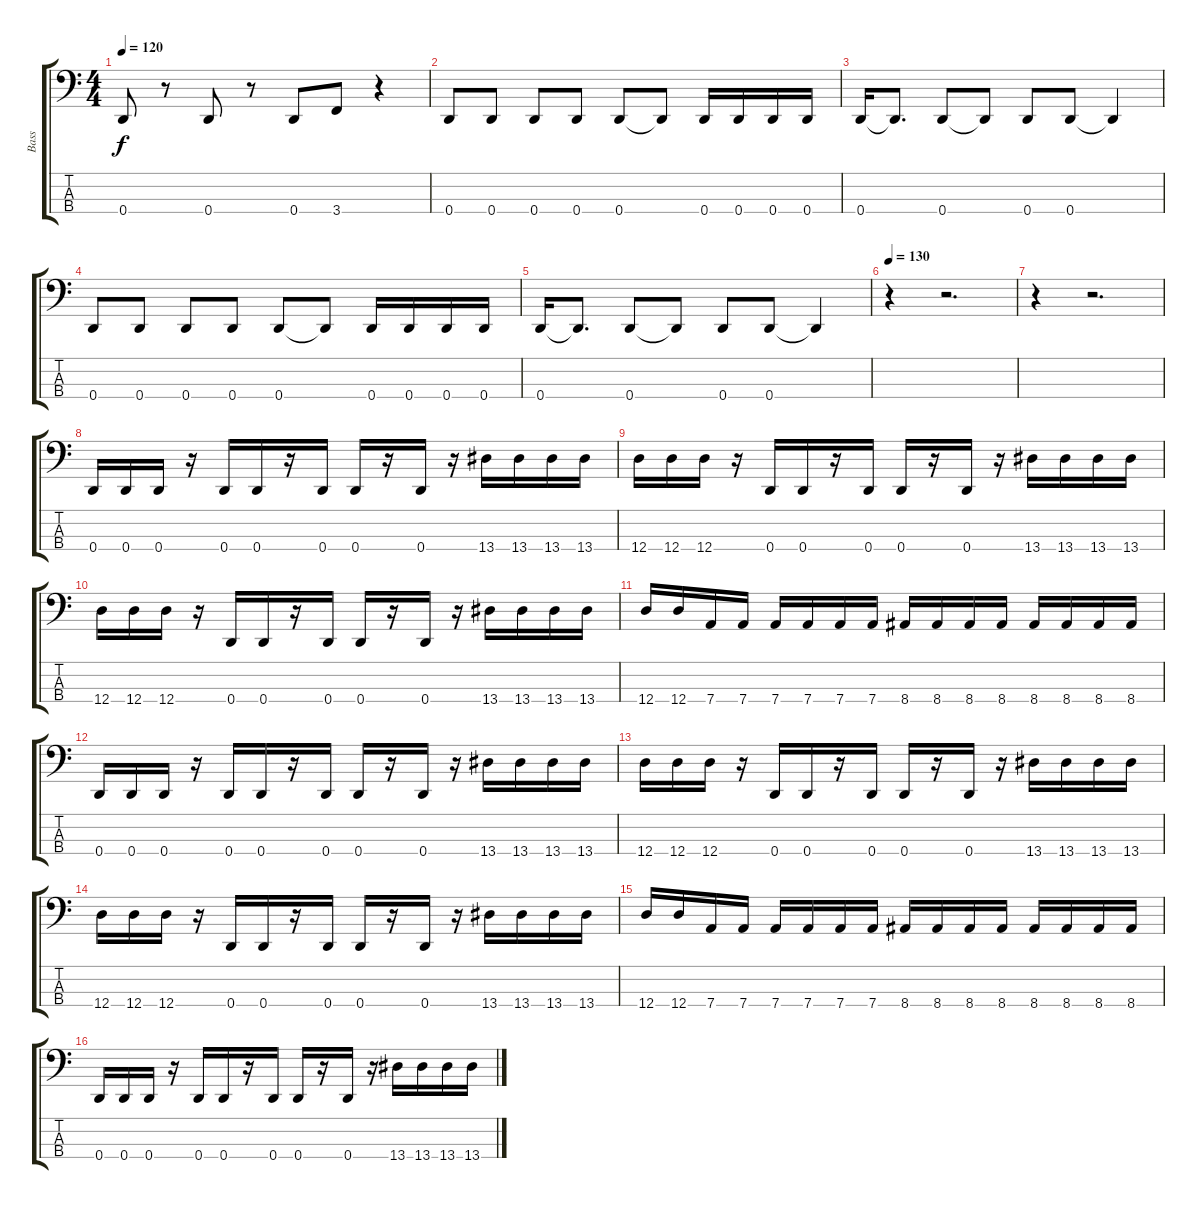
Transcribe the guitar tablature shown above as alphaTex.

\track ("Bass" "Bass") {instrument electricbasspick}
\staff {score tabs}
\tuning (G2 D2 A1 D1) {hide}
\ts (4 4)
\tempo 120
\clef f4
\ks c
0.4.8{dy f} r.8 0.4.8 r.8 0.4.8 3.4.8 r.4 |
0.4.8 0.4.8 0.4.8 0.4.8 0.4.8 0.4{t}.8 0.4.16 0.4.16 0.4.16 0.4.16 |
0.4.16 0.4{t}.8{d} 0.4.8 0.4{t}.8 0.4.8 0.4.8 0.4{t}.4 |
0.4.8 0.4.8 0.4.8 0.4.8 0.4.8 0.4{t}.8 0.4.16 0.4.16 0.4.16 0.4.16 |
0.4.16 0.4{t}.8{d} 0.4.8 0.4{t}.8 0.4.8 0.4.8 0.4{t}.4 |
\tempo 130
r.4 r.2{d} |
r.4 r.2{d} |
0.4.16 0.4.16 0.4.16 r.16 0.4.16 0.4.16 r.16 0.4.16 0.4.16 r.16 0.4.16 r.16 13.4.16 13.4.16 13.4.16 13.4.16 |
12.4.16 12.4.16 12.4.16 r.16 0.4.16 0.4.16 r.16 0.4.16 0.4.16 r.16 0.4.16 r.16 13.4.16 13.4.16 13.4.16 13.4.16 |
12.4.16 12.4.16 12.4.16 r.16 0.4.16 0.4.16 r.16 0.4.16 0.4.16 r.16 0.4.16 r.16 13.4.16 13.4.16 13.4.16 13.4.16 |
12.4.16 12.4.16 7.4.16 7.4.16 7.4.16 7.4.16 7.4.16 7.4.16 8.4.16 8.4.16 8.4.16 8.4.16 8.4.16 8.4.16 8.4.16 8.4.16 |
0.4.16 0.4.16 0.4.16 r.16 0.4.16 0.4.16 r.16 0.4.16 0.4.16 r.16 0.4.16 r.16 13.4.16 13.4.16 13.4.16 13.4.16 |
12.4.16 12.4.16 12.4.16 r.16 0.4.16 0.4.16 r.16 0.4.16 0.4.16 r.16 0.4.16 r.16 13.4.16 13.4.16 13.4.16 13.4.16 |
12.4.16 12.4.16 12.4.16 r.16 0.4.16 0.4.16 r.16 0.4.16 0.4.16 r.16 0.4.16 r.16 13.4.16 13.4.16 13.4.16 13.4.16 |
12.4.16 12.4.16 7.4.16 7.4.16 7.4.16 7.4.16 7.4.16 7.4.16 8.4.16 8.4.16 8.4.16 8.4.16 8.4.16 8.4.16 8.4.16 8.4.16 |
0.4.16 0.4.16 0.4.16 r.16 0.4.16 0.4.16 r.16 0.4.16 0.4.16 r.16 0.4.16 r.16 13.4.16 13.4.16 13.4.16 13.4.16
